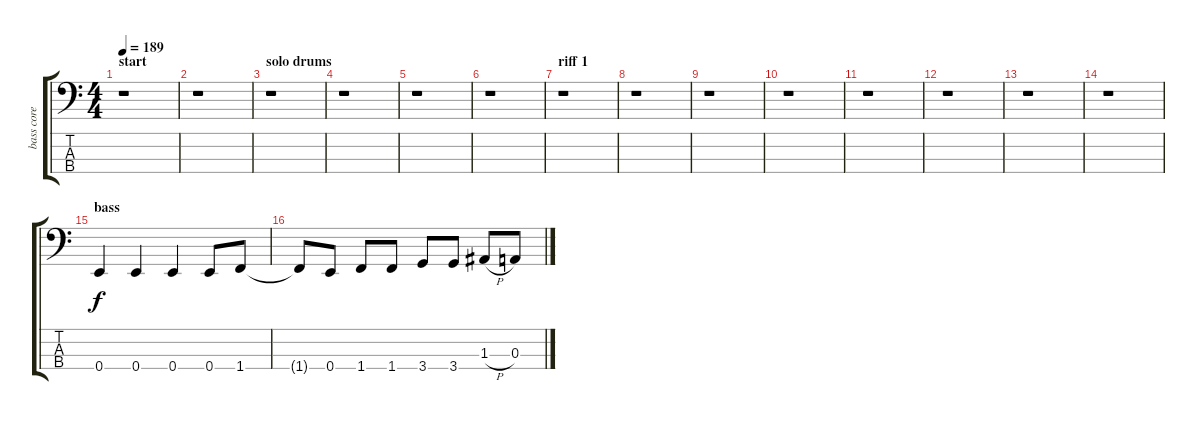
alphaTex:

\track ("bass core" "bass core") {instrument acousticguitarnylon}
\staff {score tabs}
\tuning (G2 D2 A1 E1) {hide}
\ts (4 4)
\section ("" "start")
\tempo 189
\clef f4
\ks c
r.1{dy f instrument acousticguitarnylon} |
r.1 |
\section ("" "solo drums")
r.1 |
r.1 |
r.1 |
r.1 |
\section ("" "riff 1")
r.1 |
r.1 |
r.1 |
r.1 |
r.1 |
r.1 |
r.1 |
r.1 |
\section ("" "bass")
0.4.4 0.4.4 0.4.4 0.4.8 1.4.8 |
1.4{t}.8 0.4.8 1.4.8 1.4.8 3.4.8 3.4.8 1.3{h}.8 0.3.8
